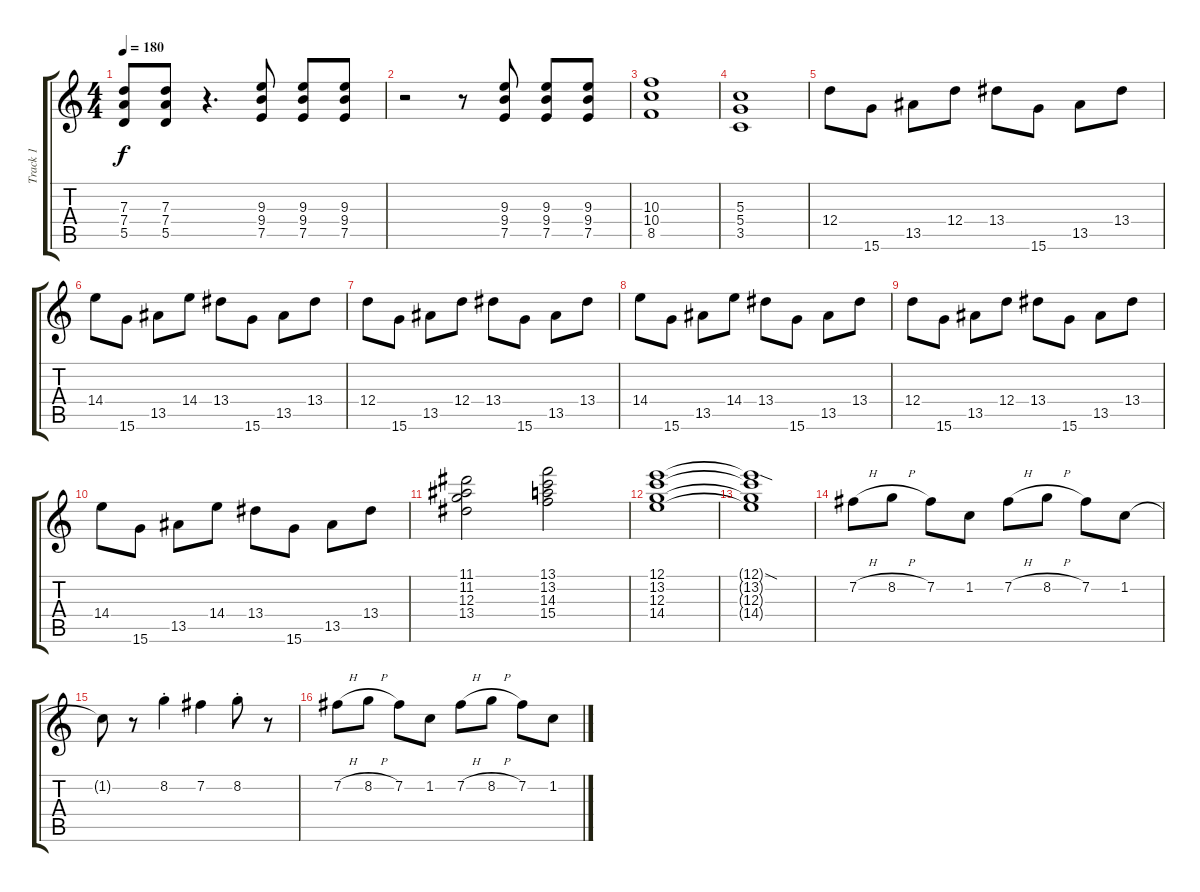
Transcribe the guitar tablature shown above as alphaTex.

\track ("Track 1" "Track 1") {instrument distortionguitar}
\staff {score tabs}
\tuning (E4 B3 G3 D3 A2 E2) {hide}
\ts (4 4)
\tempo 180
\clef g2
\ks c
(7.3 7.4 5.5).8{dy f volume 16} (7.3 7.4 5.5).8 r.4{d} (9.3 9.4 7.5).8 (9.3 9.4 7.5).8 (9.3 9.4 7.5).8 |
r.2{volume 16} r.8 (9.3 9.4 7.5).8 (9.3 9.4 7.5).8 (9.3 9.4 7.5).8 |
(10.3 10.4 8.5).1 |
(5.3 5.4 3.5).1 |
12.4.8 15.6.8 13.5.8 12.4.8 13.4.8 15.6.8 13.5.8 13.4.8 |
14.4.8 15.6.8 13.5.8 14.4.8 13.4.8 15.6.8 13.5.8 13.4.8 |
12.4.8 15.6.8 13.5.8 12.4.8 13.4.8 15.6.8 13.5.8 13.4.8 |
14.4.8 15.6.8 13.5.8 14.4.8 13.4.8 15.6.8 13.5.8 13.4.8 |
12.4.8 15.6.8 13.5.8 12.4.8 13.4.8 15.6.8 13.5.8 13.4.8 |
14.4.8 15.6.8 13.5.8 14.4.8 13.4.8 15.6.8 13.5.8 13.4.8 |
(11.1 11.2 12.3 13.4).2 (13.1 13.2 14.3 15.4).2 |
(12.1 13.2 12.3 14.4).1 |
(12.1{sod t} 13.2{t} 12.3{t} 14.4{t}).1 |
7.2{h}.8 8.2{h}.8 7.2.8 1.2.8 7.2{h}.8 8.2{h}.8 7.2.8 1.2.8 |
1.2{t}.8 r.8 8.2{st}.4 7.2.4 8.2{st}.8 r.8 |
7.2{h}.8 8.2{h}.8 7.2.8 1.2.8 7.2{h}.8 8.2{h}.8 7.2.8 1.2.8
